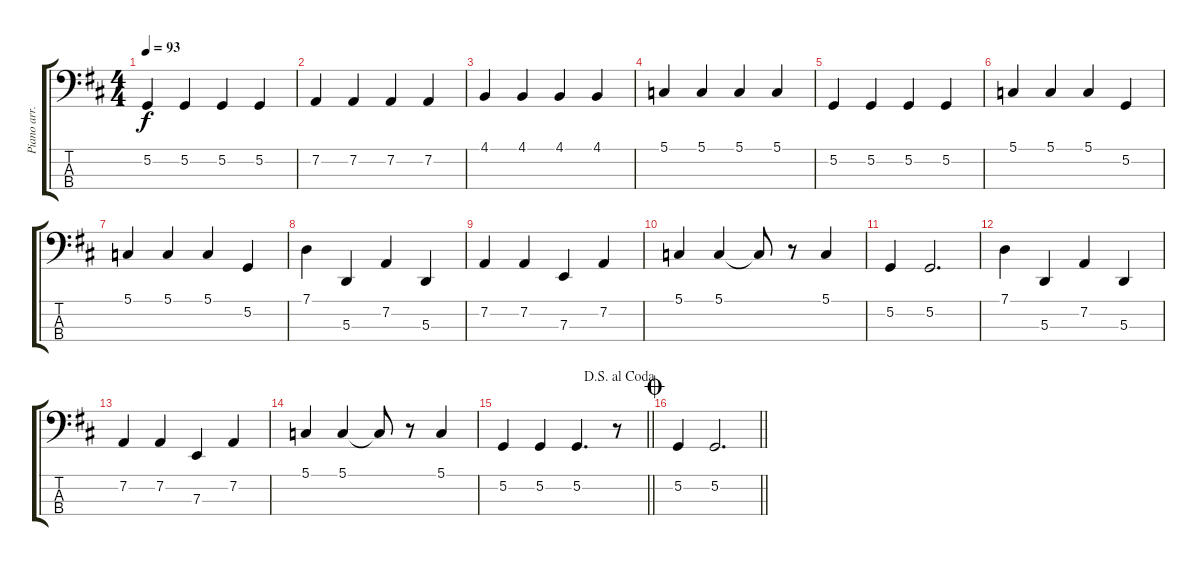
\track ("Piano arr. for Gtr." "Piano arr.") {instrument acousticgrandpiano}
\staff {score tabs}
\tuning (G2 D2 A1 E1) {hide}
\ts (4 4)
\tempo 93
\clef f4
\ks d
5.2.4{dy f} 5.2.4 5.2.4 5.2.4 |
7.2.4 7.2.4 7.2.4 7.2.4 |
4.1.4 4.1.4 4.1.4 4.1.4 |
5.1.4 5.1.4 5.1.4 5.1.4 |
5.2.4 5.2.4 5.2.4 5.2.4 |
5.1.4 5.1.4 5.1.4 5.2.4 |
5.1.4 5.1.4 5.1.4 5.2.4 |
7.1.4 5.3.4 7.2.4 5.3.4 |
7.2.4 7.2.4 7.3.4 7.2.4 |
5.1.4 5.1.4 5.1{t}.8 r.8 5.1.4 |
5.2.4 5.2.2{d} |
7.1.4 5.3.4 7.2.4 5.3.4 |
7.2.4 7.2.4 7.3.4 7.2.4 |
5.1.4 5.1.4 5.1{t}.8 r.8 5.1.4 |
\jump dalsegnoalcoda
\barLineRight lightlight
5.2.4 5.2.4 5.2.4{d} r.8 |
\jump coda
\barLineRight lightlight
5.2.4 5.2.2{d}
